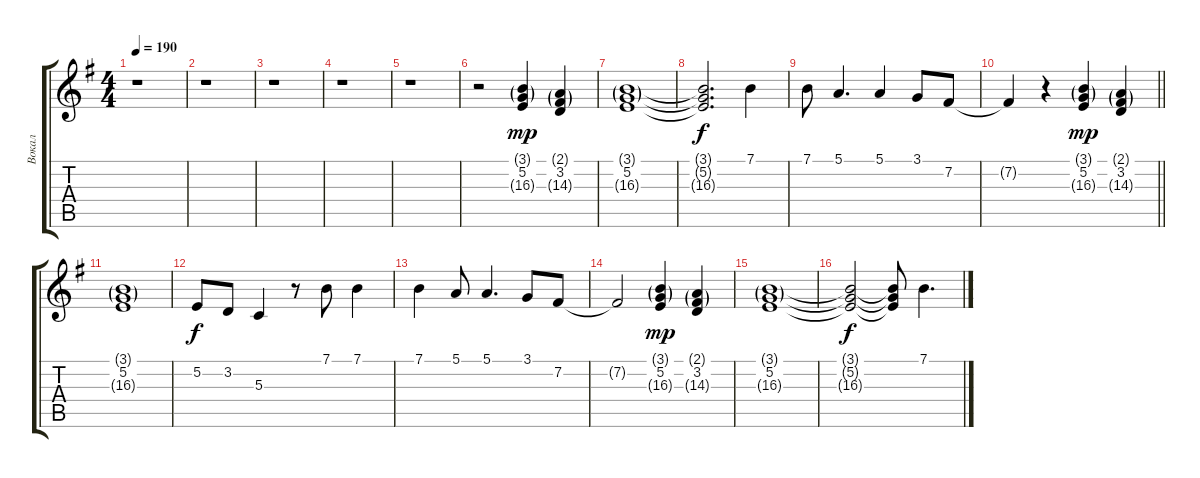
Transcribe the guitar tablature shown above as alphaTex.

\track ("Вокал" "Вокал") {instrument oboe}
\staff {score tabs}
\tuning (E4 B3 G3 D3 A2 E2) {hide}
\ts (4 4)
\tempo 190
\clef g2
\ks g
r.1{dy f} |
r.1 |
r.1 |
r.1 |
r.1 |
r.2 (3.1{g} 5.2 16.3{g}).4{dy mp} (2.1{g} 3.2 14.3{g}).4 |
(3.1{g} 5.2 16.3{g}).1 |
(3.1{t} 5.2{t} 16.3{t}).2{d dy f} 7.1.4 |
7.1.8 5.1.4{d} 5.1.4 3.1.8 7.2.8 |
\barLineRight lightlight
7.2{t}.4 r.4 (3.1{g} 5.2 16.3{g}).4{dy mp} (2.1{g} 3.2 14.3{g}).4 |
(3.1{g} 5.2 16.3{g}).1 |
5.2.8{dy f} 3.2.8 5.3.4 r.8 7.1.8 7.1.4 |
7.1.4 5.1.8 5.1.4{d} 3.1.8 7.2.8 |
7.2{t}.2 (3.1{g} 5.2 16.3{g}).4{dy mp} (2.1{g} 3.2 14.3{g}).4 |
(3.1{g} 5.2 16.3{g}).1 |
(3.1{t} 5.2{t} 16.3{t}).2{dy f} (3.1{t} 5.2{t} 16.3{t}).8 7.1.4{d}
